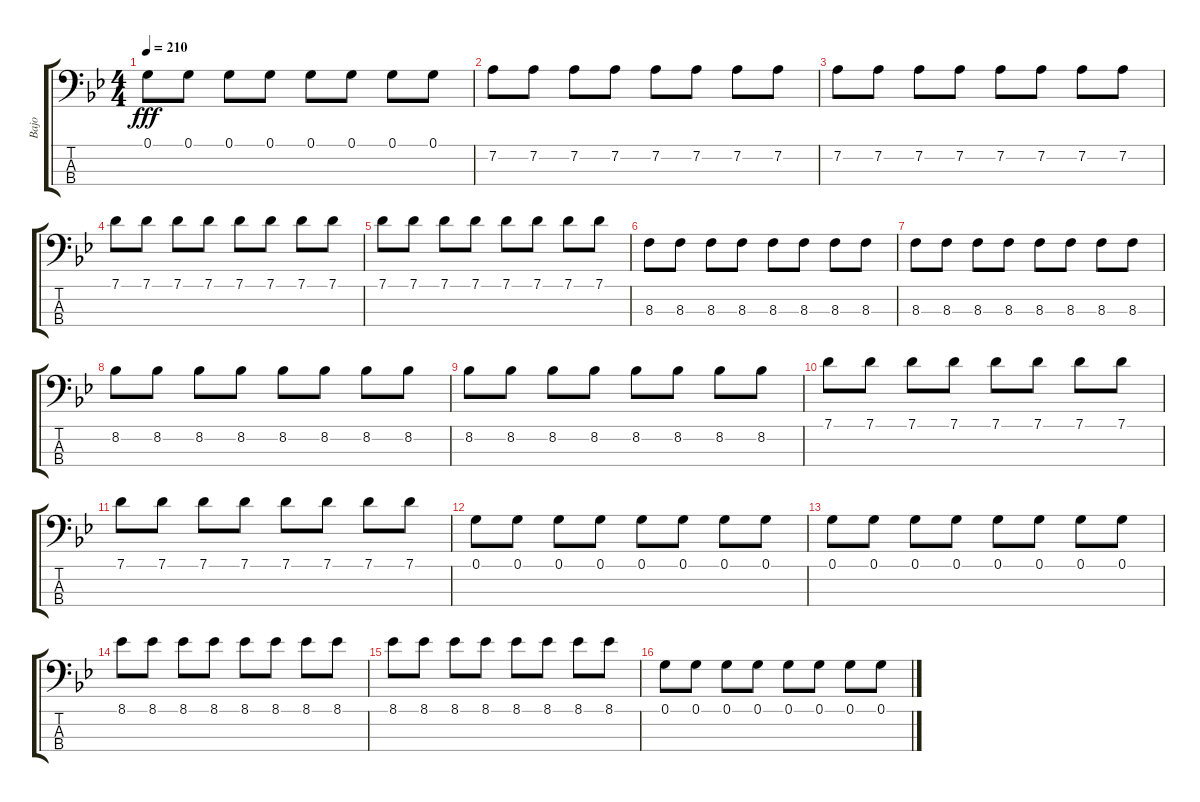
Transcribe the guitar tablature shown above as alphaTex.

\track ("Bajo" "Bajo") {instrument electricbassfinger}
\staff {score tabs}
\tuning (G2 D2 A1 E1) {hide}
\ts (4 4)
\tempo 210
\clef f4
\ks gminor
0.1.8{dy fff} 0.1.8 0.1.8 0.1.8 0.1.8 0.1.8 0.1.8 0.1.8 |
7.2.8 7.2.8 7.2.8 7.2.8 7.2.8 7.2.8 7.2.8 7.2.8 |
7.2.8 7.2.8 7.2.8 7.2.8 7.2.8 7.2.8 7.2.8 7.2.8 |
7.1.8 7.1.8 7.1.8 7.1.8 7.1.8 7.1.8 7.1.8 7.1.8 |
7.1.8 7.1.8 7.1.8 7.1.8 7.1.8 7.1.8 7.1.8 7.1.8 |
8.3.8 8.3.8 8.3.8 8.3.8 8.3.8 8.3.8 8.3.8 8.3.8 |
8.3.8 8.3.8 8.3.8 8.3.8 8.3.8 8.3.8 8.3.8 8.3.8 |
8.2.8 8.2.8 8.2.8 8.2.8 8.2.8 8.2.8 8.2.8 8.2.8 |
8.2.8 8.2.8 8.2.8 8.2.8 8.2.8 8.2.8 8.2.8 8.2.8 |
7.1.8 7.1.8 7.1.8 7.1.8 7.1.8 7.1.8 7.1.8 7.1.8 |
7.1.8 7.1.8 7.1.8 7.1.8 7.1.8 7.1.8 7.1.8 7.1.8 |
0.1.8 0.1.8 0.1.8 0.1.8 0.1.8 0.1.8 0.1.8 0.1.8 |
0.1.8 0.1.8 0.1.8 0.1.8 0.1.8 0.1.8 0.1.8 0.1.8 |
8.1.8 8.1.8 8.1.8 8.1.8 8.1.8 8.1.8 8.1.8 8.1.8 |
8.1.8 8.1.8 8.1.8 8.1.8 8.1.8 8.1.8 8.1.8 8.1.8 |
0.1.8 0.1.8 0.1.8 0.1.8 0.1.8 0.1.8 0.1.8 0.1.8
